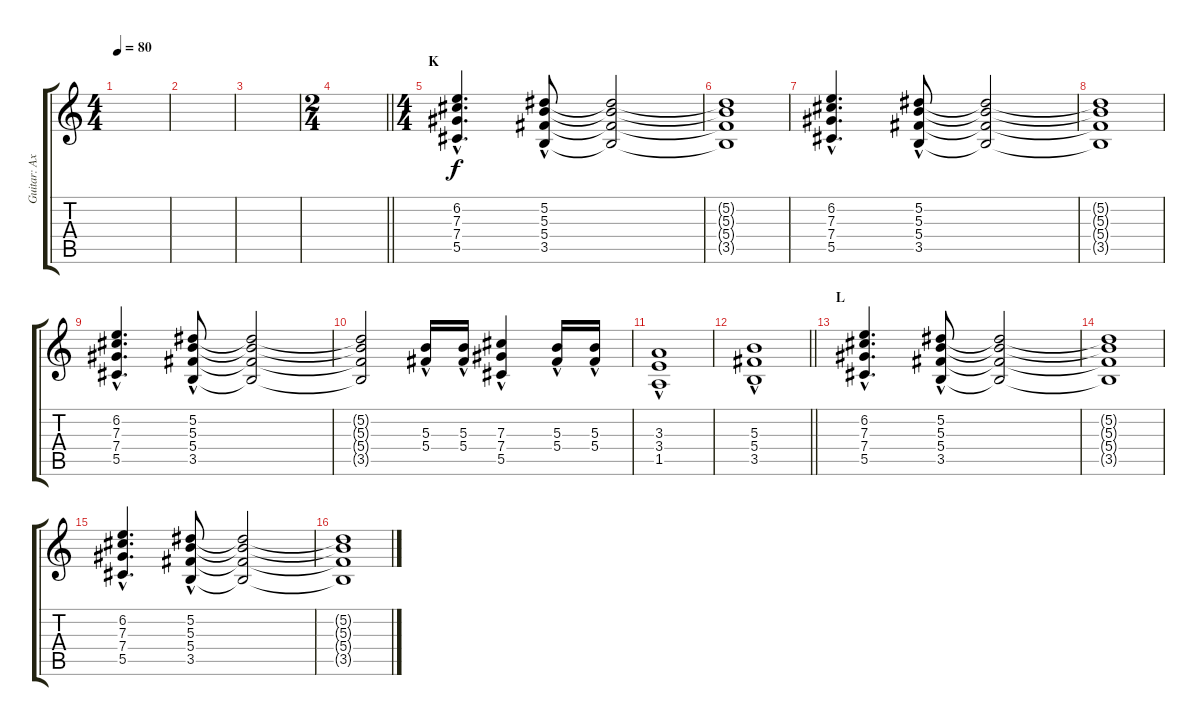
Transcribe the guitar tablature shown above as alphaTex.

\track ("Guitar: Axel" "Guitar: Ax") {instrument overdrivenguitar}
\staff {score tabs}
\tuning (Eb4 Bb3 Gb3 Db3 Ab2 Eb2) {hide}
\ts (4 4)
\tempo 80
\clef g2
\ks c
|
|
|
\ts (2 4)
\barLineRight lightlight
|
\ts (4 4)
\section ("" "K")
(6.2{hac} 7.3{hac} 7.4{hac} 5.5{hac}).4{d} (5.2{hac} 5.3{hac} 5.4{hac} 3.5{hac}).8 (5.2{t} 5.3{t} 5.4{t} 3.5{t}).2 |
(5.2{t} 5.3{t} 5.4{t} 3.5{t}).1 |
(6.2{hac} 7.3{hac} 7.4{hac} 5.5{hac}).4{d} (5.2{hac} 5.3{hac} 5.4{hac} 3.5{hac}).8 (5.2{t} 5.3{t} 5.4{t} 3.5{t}).2 |
(5.2{t} 5.3{t} 5.4{t} 3.5{t}).1 |
(6.2{hac} 7.3{hac} 7.4{hac} 5.5{hac}).4{d} (5.2{hac} 5.3{hac} 5.4{hac} 3.5{hac}).8 (5.2{t} 5.3{t} 5.4{t} 3.5{t}).2 |
(5.2{t} 5.3{t} 5.4{t} 3.5{t}).2 (5.3{hac} 5.4{hac}).16 (5.3{hac} 5.4{hac}).16 (7.3{hac} 7.4{hac} 5.5{hac}).4 (5.3{hac} 5.4{hac}).16 (5.3{hac} 5.4{hac}).16 |
(3.3{hac} 3.4{hac} 1.5{hac}).1 |
\barLineRight lightlight
(5.3{hac} 5.4{hac} 3.5{hac}).1 |
\section ("" "L")
(6.2{hac} 7.3{hac} 7.4{hac} 5.5{hac}).4{d} (5.2{hac} 5.3{hac} 5.4{hac} 3.5{hac}).8 (5.2{t} 5.3{t} 5.4{t} 3.5{t}).2 |
(5.2{t} 5.3{t} 5.4{t} 3.5{t}).1 |
(6.2{hac} 7.3{hac} 7.4{hac} 5.5{hac}).4{d} (5.2{hac} 5.3{hac} 5.4{hac} 3.5{hac}).8 (5.2{t} 5.3{t} 5.4{t} 3.5{t}).2 |
(5.2{t} 5.3{t} 5.4{t} 3.5{t}).1
